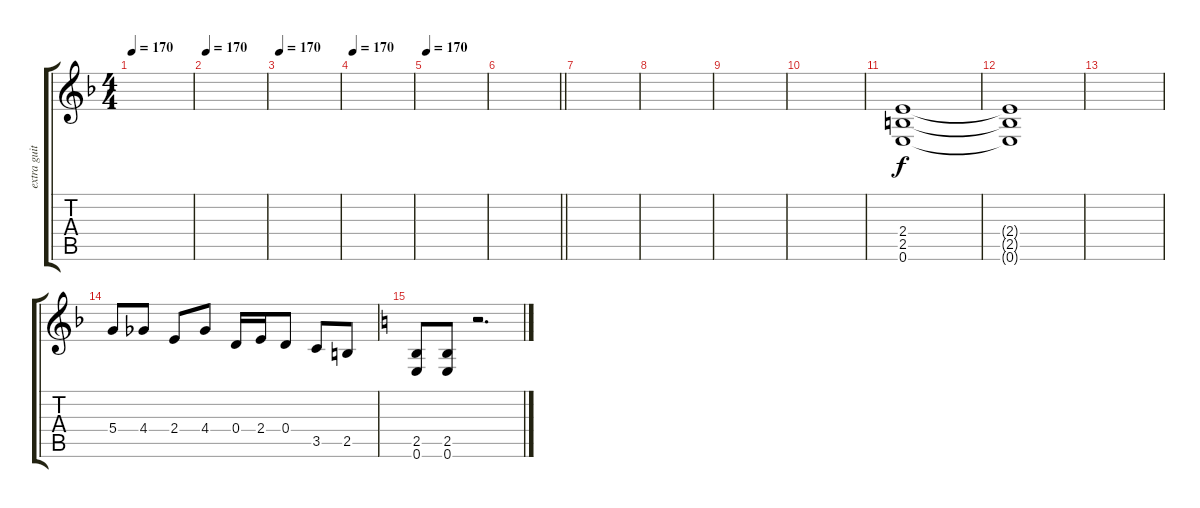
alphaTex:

\track ("extra guitar" "extra guit") {instrument distortionguitar}
\staff {score tabs}
\tuning (E4 B3 G3 D3 A2 E2) {hide}
\ts (4 4)
\tempo 170
\clef g2
\ks dminor
|
\tempo 170
|
\tempo 170
|
\tempo 170
|
\tempo 170
|
\barLineRight lightlight
|
\section ("" "")
|
|
|
|
(2.4 2.5 0.6).1 |
(2.4{t} 2.5{t} 0.6{t}).1 |
|
5.4.8 4.4.8 2.4.8 4.4.8 0.4.16 2.4.16 0.4.8 3.5.8 2.5.8 |
\ks c
(2.5 0.6).8 (2.5 0.6).8 r.2{d}
